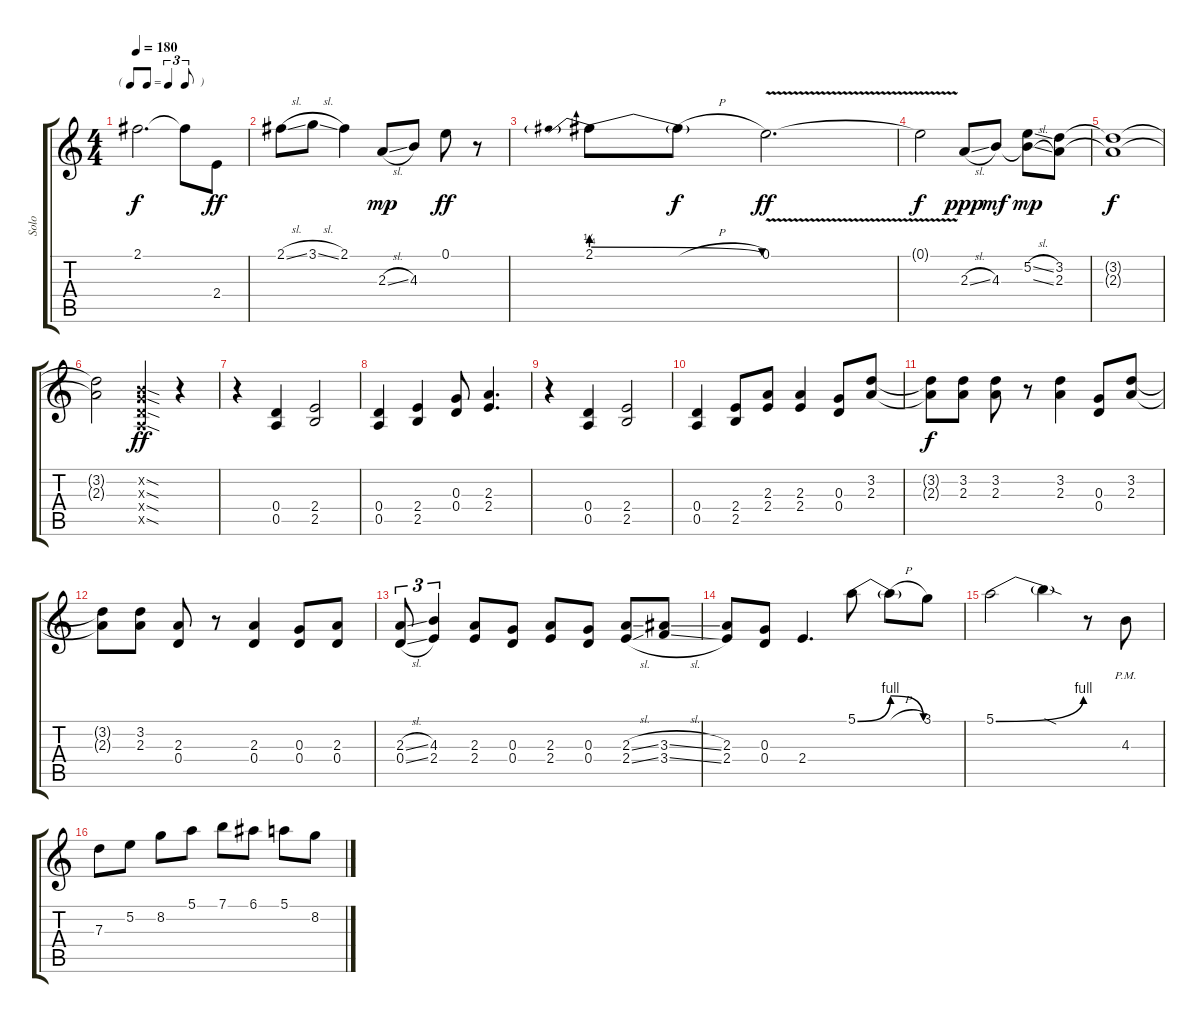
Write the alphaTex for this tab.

\track ("Solo" "Solo") {instrument overdrivenguitar}
\staff {score tabs}
\tuning (E4 B3 G3 D3 A2 E2) {hide}
\ts (4 4)
\tf triplet8th
\tempo 180
\clef g2
\ks c
2.1{t}.2{d dy f} 2.1{t}.8 2.4.8{dy ff} |
2.1{sl}.8 3.1{sl}.8 2.1.4 2.3{sl}.8{dy mp} 4.3.8 0.1.8{dy ff} r.8 |
2.1{be (prebendrelease 0 1 60 0)}.8 2.1{h t}.8{dy f} 0.1{v}.2{d dy ff} |
0.1{t}.2{dy f} 2.3{sl}.8{dy ppp instrument overdrivenguitar} 4.3.8{dy mf} (5.2{sl} 4.3{sl t}).8{dy mp} (3.2 2.3).8 |
(3.2{t} 2.3{t}).1{dy f} |
(3.2{t} 2.3{t}).2 (0.2{sod x} 0.3{sod x} 0.4{sod x} 0.5{sod x}).4{dy ff} r.4 |
r.4 (0.4 0.5).4 (2.4 2.5).2 |
(0.4 0.5).4 (2.4 2.5).4 (0.3 0.4).8 (2.3 2.4).4{d} |
r.4 (0.4 0.5).4 (2.4 2.5).2 |
(0.4 0.5).4 (2.4 2.5).8 (2.3 2.4).8 (2.3 2.4).4 (0.3 0.4).8 (3.2 2.3).8 |
(3.2{t} 2.3{t}).8{dy f} (3.2 2.3).8 (3.2 2.3).8 r.8 (3.2 2.3).4 (0.3 0.4).8 (3.2 2.3).8 |
(3.2{t} 2.3{t}).8 (3.2 2.3).8 (2.3 0.4).8 r.8 (2.3 0.4).4 (0.3 0.4).8 (2.3 0.4).8 |
(2.3{sl} 0.4{sl}).8{tu (3 2)} (4.3 2.4).4{tu (3 2)} (2.3 2.4).8 (0.3 0.4).8 (2.3 2.4).8 (0.3 0.4).8 (2.3{sl} 2.4{sl}).8 (3.3{sl} 3.4{sl}).8 |
(2.3 2.4).8 (0.3 0.4).8 2.4.4{d} 5.1{be (bendrelease 0 0 15 4 45 4 60 0)}.8 5.1{h t}.8 3.1.8 |
5.1{be (bend 0 0 60 4)}.2 5.1{sod t}.4 r.8 4.3{pm}.8 |
7.3.8 5.2.8 8.2.8 5.1.8 7.1.8 6.1.8 5.1.8 8.2{sl}.8
